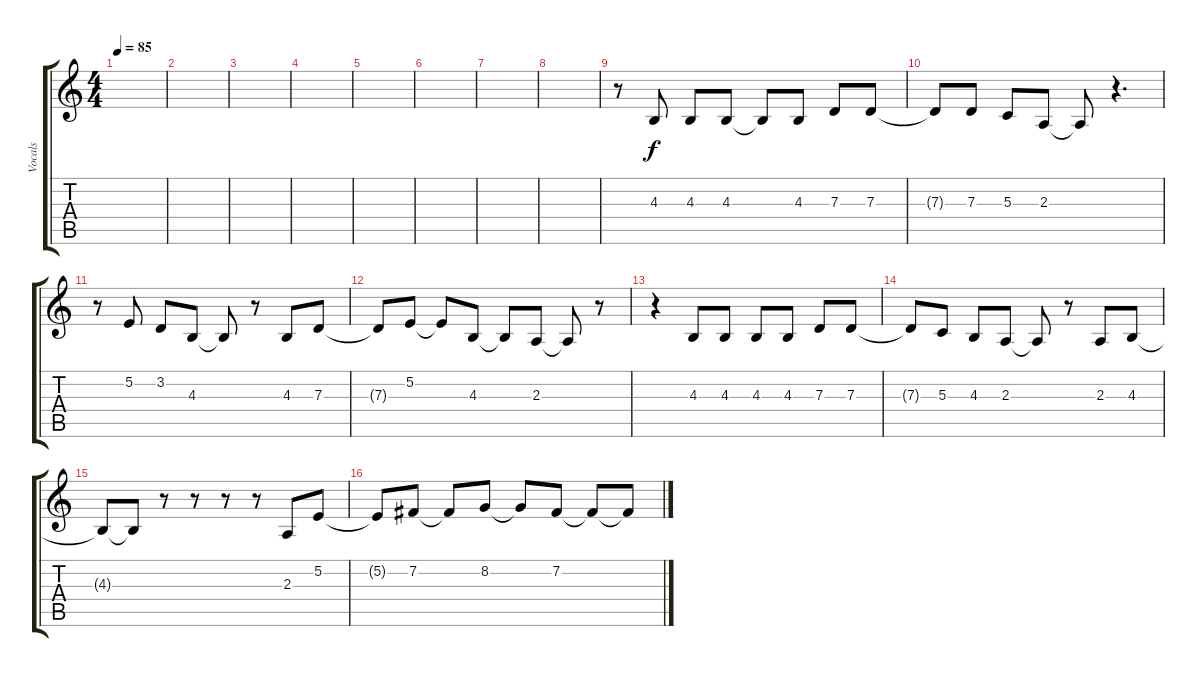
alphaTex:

\track ("Vocals" "Vocals") {instrument flute}
\staff {score tabs}
\tuning (E4 B3 G3 D3 A2 E2) {hide}
\ts (4 4)
\tempo 85
\clef g2
\ks c
|
|
|
|
|
|
|
|
r.8 4.3.8 4.3.8 4.3.8 4.3{t}.8 4.3.8 7.3.8 7.3.8 |
7.3{t}.8 7.3.8 5.3.8 2.3.8 2.3{t}.8 r.4{d} |
r.8 5.2.8 3.2.8 4.3.8 4.3{t}.8 r.8 4.3.8 7.3.8 |
7.3{t}.8 5.2.8 5.2{t}.8 4.3.8 4.3{t}.8 2.3.8 2.3{t}.8 r.8 |
r.4 4.3.8 4.3.8 4.3.8 4.3.8 7.3.8 7.3.8 |
7.3{t}.8 5.3.8 4.3.8 2.3.8 2.3{t}.8 r.8 2.3.8 4.3.8 |
4.3{t}.8 4.3{t}.8 r.8 r.8 r.8 r.8 2.3.8 5.2.8 |
5.2{t}.8 7.2.8 7.2{t}.8 8.2.8 8.2{t}.8 7.2.8 7.2{t}.8 7.2{t}.8
